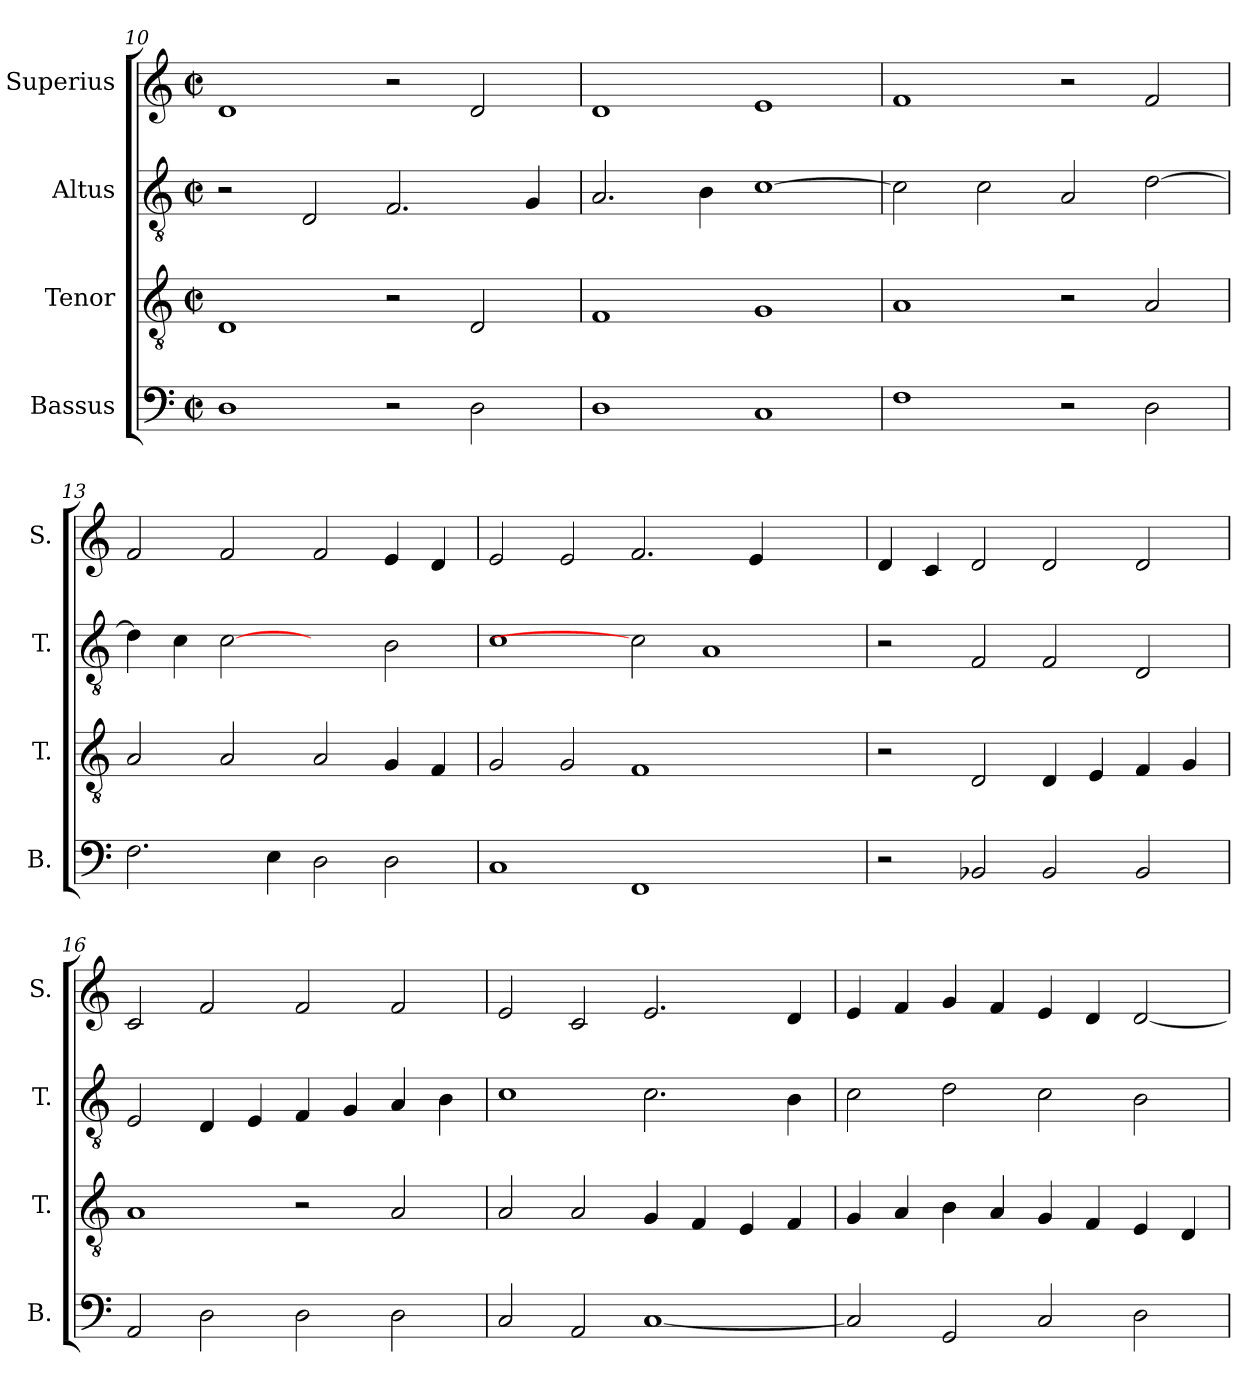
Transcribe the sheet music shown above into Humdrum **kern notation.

**kern	**kern	**kern	**kern
*part4	*part3	*part2	*part1
*staff4	*staff3	*staff2	*staff1
*I"Bassus	*I"Tenor	*I"Altus	*I"Superius
*I'B.	*I'T.	*I'T.	*I'S.
!!LO:LB:g=z
*clefF4	*clefGv2	*clefGv2	*clefG2
*	*ITrd7c12	*ITrd7c12	*
*k[]	*k[]	*k[]	*k[]
*C:	*C:	*C:	*C:
*M2/2	*M2/2	*M2/2	*M2/2
*met(c|)	*met(c|)	*met(c|)	*met(c|)
=10	=10	=10	=10
1Di	1DDi	2r	1di
.	.	2DDi/	.
2r	2r	2.FFi/	2r
2Di\	2DDi/	.	2di/
.	.	4GGi/	.
=11	=11	=11	=11
1Di	1FFi	2.AAi/	1di
.	.	4BBi\	.
1Ci	1GGi	[>1Ci	1ei
=12	=12	=12	=12
1Fi	1AAi	2Ci\]	1fi
.	.	2Ci\	.
2r	2r	2AAi/	2r
2Di\	2AAi/	[>2Di\	2fi/
=13	=13	=13	=13
2.Fi\	2AAi/	4Di\]	2fi/
.	.	4Ci\	.
.	2AAi/	[2Ci	2fi/
4Ei\	.	.	.
2Di\	2AAi/	2ryy	2fi/
2Di\	4GGi/	2BBi\	4ei/
.	4FFi/	.	4di/
=14	=14	=14	=14
1Ci	2GGi/	1Ci	2ei/
.	2GGi/	.	2ei/
1FFi	1FFi	2Ci]	2.fi/
.	.	1AAi	.
.	.	.	4ei/
2ryy	2ryy	.	2ryy
!!LO:PB:g=z
=15	=15	=15	=15
2r	2r	2r	4di/
.	.	.	4ci/
2BB-Xi/	2DDi/	2FFi/	2di/
2BB-i/	4DDi/	2FFi/	2di/
.	4EEi/	.	.
2BB-i/	4FFi/	2DDi/	2di/
.	4GGi/	.	.
=16	=16	=16	=16
2AAi/	1AAi	2EEi/	2ci/
2Di\	.	4DDi/	2fi/
.	.	4EEi/	.
2Di\	2r	4FFi/	2fi/
.	.	4GGi/	.
2Di\	2AAi/	4AAi/	2fi/
.	.	4BBi\	.
=17	=17	=17	=17
2Ci/	2AAi/	1Ci	2ei/
2AAi/	2AAi/	.	2ci/
[<1Ci	4GGi/	2.Ci\	2.ei/
.	4FFi/	.	.
.	4EEi/	.	.
.	4FFi/	4BBi\	4di/
=18	=18	=18	=18
2Ci/]	4GGi/	2Ci\	4ei/
.	4AAi/	.	4fi/
2GGi/	4BBi\	2Di\	4gi/
.	4AAi/	.	4fi/
2Ci/	4GGi/	2Ci\	4ei/
.	4FFi/	.	4di/
2Di\	4EEi/	2BBi\	[<2di/
.	4DDi/	.	.
=	=	=	=
*-	*-	*-	*-
